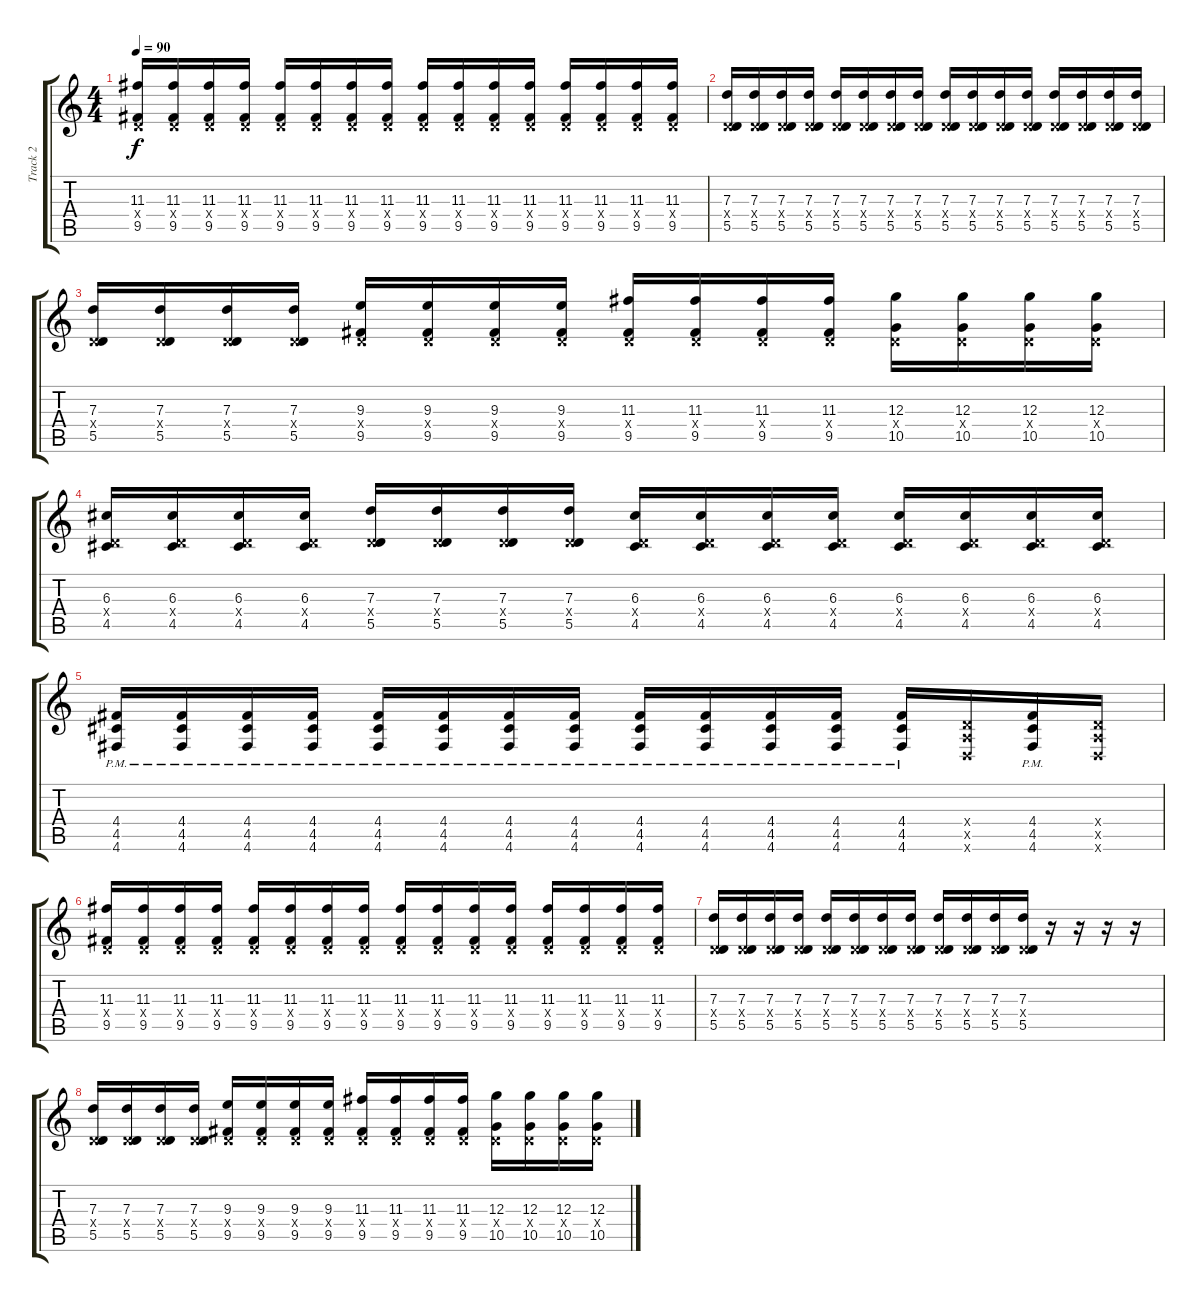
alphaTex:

\track ("Track 2" "Track 2") {instrument electricguitarclean}
\staff {score tabs}
\tuning (E4 B3 G3 D3 A2 D2) {hide}
\ts (4 4)
\tempo 90
\clef g2
\ks c
(11.3 0.4{x} 9.5).16{dy f} (11.3 0.4{x} 9.5).16 (11.3 0.4{x} 9.5).16 (11.3 0.4{x} 9.5).16 (11.3 0.4{x} 9.5).16 (11.3 0.4{x} 9.5).16 (11.3 0.4{x} 9.5).16 (11.3 0.4{x} 9.5).16 (11.3 0.4{x} 9.5).16 (11.3 0.4{x} 9.5).16 (11.3 0.4{x} 9.5).16 (11.3 0.4{x} 9.5).16 (11.3 0.4{x} 9.5).16 (11.3 0.4{x} 9.5).16 (11.3 0.4{x} 9.5).16 (11.3 0.4{x} 9.5).16 |
(7.3 0.4{x} 5.5).16 (7.3 0.4{x} 5.5).16 (7.3 0.4{x} 5.5).16 (7.3 0.4{x} 5.5).16 (7.3 0.4{x} 5.5).16 (7.3 0.4{x} 5.5).16 (7.3 0.4{x} 5.5).16 (7.3 0.4{x} 5.5).16 (7.3 0.4{x} 5.5).16 (7.3 0.4{x} 5.5).16 (7.3 0.4{x} 5.5).16 (7.3 0.4{x} 5.5).16 (7.3 0.4{x} 5.5).16 (7.3 0.4{x} 5.5).16 (7.3 0.4{x} 5.5).16 (7.3 0.4{x} 5.5).16 |
(7.3 0.4{x} 5.5).16 (7.3 0.4{x} 5.5).16 (7.3 0.4{x} 5.5).16 (7.3 0.4{x} 5.5).16 (9.3 0.4{x} 9.5).16 (9.3 0.4{x} 9.5).16 (9.3 0.4{x} 9.5).16 (9.3 0.4{x} 9.5).16 (11.3 0.4{x} 9.5).16 (11.3 0.4{x} 9.5).16 (11.3 0.4{x} 9.5).16 (11.3 0.4{x} 9.5).16 (12.3 0.4{x} 10.5).16 (12.3 0.4{x} 10.5).16 (12.3 0.4{x} 10.5).16 (12.3 0.4{x} 10.5).16 |
(6.3 0.4{x} 4.5).16 (6.3 0.4{x} 4.5).16 (6.3 0.4{x} 4.5).16 (6.3 0.4{x} 4.5).16 (7.3 0.4{x} 5.5).16 (7.3 0.4{x} 5.5).16 (7.3 0.4{x} 5.5).16 (7.3 0.4{x} 5.5).16 (6.3 0.4{x} 4.5).16 (6.3 0.4{x} 4.5).16 (6.3 0.4{x} 4.5).16 (6.3 0.4{x} 4.5).16 (6.3 0.4{x} 4.5).16 (6.3 0.4{x} 4.5).16 (6.3 0.4{x} 4.5).16 (6.3 0.4{x} 4.5).16 |
(4.4{pm} 4.5{pm} 4.6{pm}).16 (4.4{pm} 4.5{pm} 4.6{pm}).16 (4.4{pm} 4.5{pm} 4.6{pm}).16 (4.4{pm} 4.5{pm} 4.6{pm}).16 (4.4{pm} 4.5{pm} 4.6{pm}).16 (4.4{pm} 4.5{pm} 4.6{pm}).16 (4.4{pm} 4.5{pm} 4.6{pm}).16 (4.4{pm} 4.5{pm} 4.6{pm}).16 (4.4{pm} 4.5{pm} 4.6{pm}).16 (4.4{pm} 4.5{pm} 4.6{pm}).16 (4.4{pm} 4.5{pm} 4.6{pm}).16 (4.4{pm} 4.5{pm} 4.6{pm}).16 (4.4{pm} 4.5{pm} 4.6{pm}).16 (0.4{x} 0.5{x} 0.6{x}).16 (4.4{pm} 4.5{pm} 4.6{pm}).16 (0.4{x} 0.5{x} 0.6{x}).16 |
(11.3 0.4{x} 9.5).16 (11.3 0.4{x} 9.5).16 (11.3 0.4{x} 9.5).16 (11.3 0.4{x} 9.5).16 (11.3 0.4{x} 9.5).16 (11.3 0.4{x} 9.5).16 (11.3 0.4{x} 9.5).16 (11.3 0.4{x} 9.5).16 (11.3 0.4{x} 9.5).16 (11.3 0.4{x} 9.5).16 (11.3 0.4{x} 9.5).16 (11.3 0.4{x} 9.5).16 (11.3 0.4{x} 9.5).16 (11.3 0.4{x} 9.5).16 (11.3 0.4{x} 9.5).16 (11.3 0.4{x} 9.5).16 |
(7.3 0.4{x} 5.5).16 (7.3 0.4{x} 5.5).16 (7.3 0.4{x} 5.5).16 (7.3 0.4{x} 5.5).16 (7.3 0.4{x} 5.5).16 (7.3 0.4{x} 5.5).16 (7.3 0.4{x} 5.5).16 (7.3 0.4{x} 5.5).16 (7.3 0.4{x} 5.5).16 (7.3 0.4{x} 5.5).16 (7.3 0.4{x} 5.5).16 (7.3 0.4{x} 5.5).16 r.16 r.16 r.16 r.16 |
(7.3 0.4{x} 5.5).16 (7.3 0.4{x} 5.5).16 (7.3 0.4{x} 5.5).16 (7.3 0.4{x} 5.5).16 (9.3 0.4{x} 9.5).16 (9.3 0.4{x} 9.5).16 (9.3 0.4{x} 9.5).16 (9.3 0.4{x} 9.5).16 (11.3 0.4{x} 9.5).16 (11.3 0.4{x} 9.5).16 (11.3 0.4{x} 9.5).16 (11.3 0.4{x} 9.5).16 (12.3 0.4{x} 10.5).16 (12.3 0.4{x} 10.5).16 (12.3 0.4{x} 10.5).16 (12.3 0.4{x} 10.5).16
